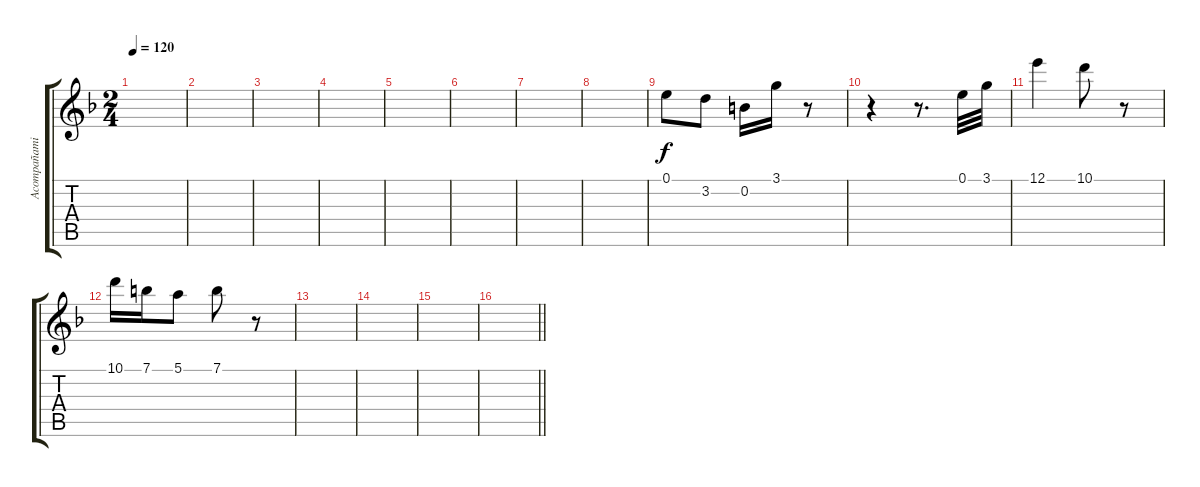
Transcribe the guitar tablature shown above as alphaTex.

\track ("Acompañamiento II" "Acompañami") {instrument acousticguitarsteel}
\staff {score tabs}
\tuning (E4 B3 G3 D3 A2 E2) {hide}
\ts (2 4)
\tempo 120
\clef g2
\ks dminor
|
|
|
|
|
|
|
|
0.1.8{volume 8 balance 16 instrument blownbottle} 3.2.8 0.2.16 3.1.16 r.8 |
r.4 r.8{d} 0.1.32 3.1.32 |
12.1.4 10.1.8 r.8 |
10.1.16 7.1.16 5.1.8 7.1.8 r.8 |
|
|
|
\barLineRight lightlight
